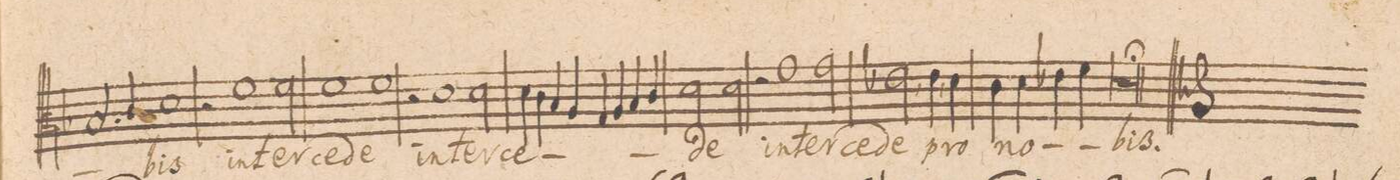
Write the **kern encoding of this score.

**kern	**text
*I"ALTVS.	*
*clefC3	*
*k[b-]	*
*met(C|)	*
*M2/1	*
2.B-/	.
4c/	.
=89-	=89-
1d	-bis
2r	.
1f\	in-
=90-	=90-
2f\	-ter-
1f	-ce-
=91-	=91-
1f	-de
2r	.
1d\	in-
=92-	=92-
2d\	-ter-
4d\	-ce-
4c\	.
4B-/	.
4A/	.
=93-	=93-
4G/	.
4A/	.
4B-/	.
4c/	.
2d\	-de
2d\	.
=94-	=94-
2r	.
1g	in-
2g\	-ter-
=95-	=95-
2e-X,\	-ce-
4e-,\	-de
4d\	pro
4c\	no-
4d\	.
4e-X\	.
4f\	.
=96-	=96-
0d;>	-bis.
==	==
*-	*-
